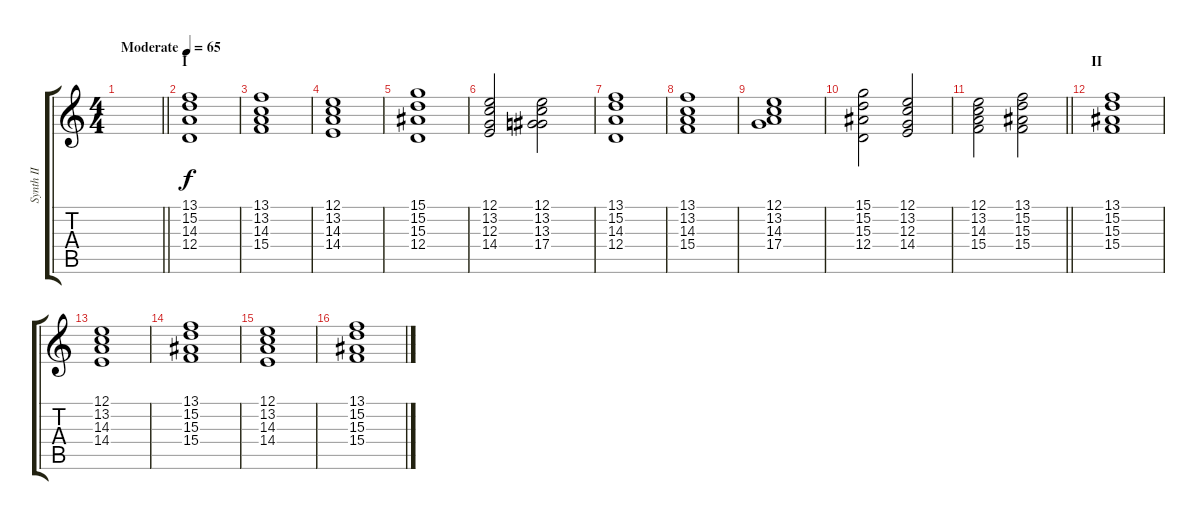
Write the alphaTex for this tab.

\track ("Synth II" "Synth II") {instrument stringensemble1}
\staff {score tabs}
\tuning (E4 B3 G3 D3 A2 E2) {hide}
\ts (4 4)
\tempo (65 "Moderate")
\clef g2
\barLineRight lightlight
\ks c
|
\section ("" "I")
(13.1 15.2 14.3 12.4).1 |
(13.1 13.2 14.3 15.4).1 |
(12.1 13.2 14.3 14.4).1 |
(15.1 15.2 15.3 12.4).1 |
(12.1 13.2 12.3 14.4).2 (12.1 13.2 13.3 17.4).2 |
(13.1 15.2 14.3 12.4).1 |
(13.1 13.2 14.3 15.4).1 |
(12.1 13.2 14.3 17.4).1 |
(15.1 15.2 15.3 12.4).2 (12.1 13.2 12.3 14.4).2 |
\barLineRight lightlight
(12.1 13.2 14.3 15.4).2 (13.1 15.2 15.3 15.4).2 |
\section ("" "II")
(13.1 15.2 15.3 15.4).1 |
(12.1 13.2 14.3 14.4).1 |
(13.1 15.2 15.3 15.4).1 |
(12.1 13.2 14.3 14.4).1 |
(13.1 15.2 15.3 15.4).1
